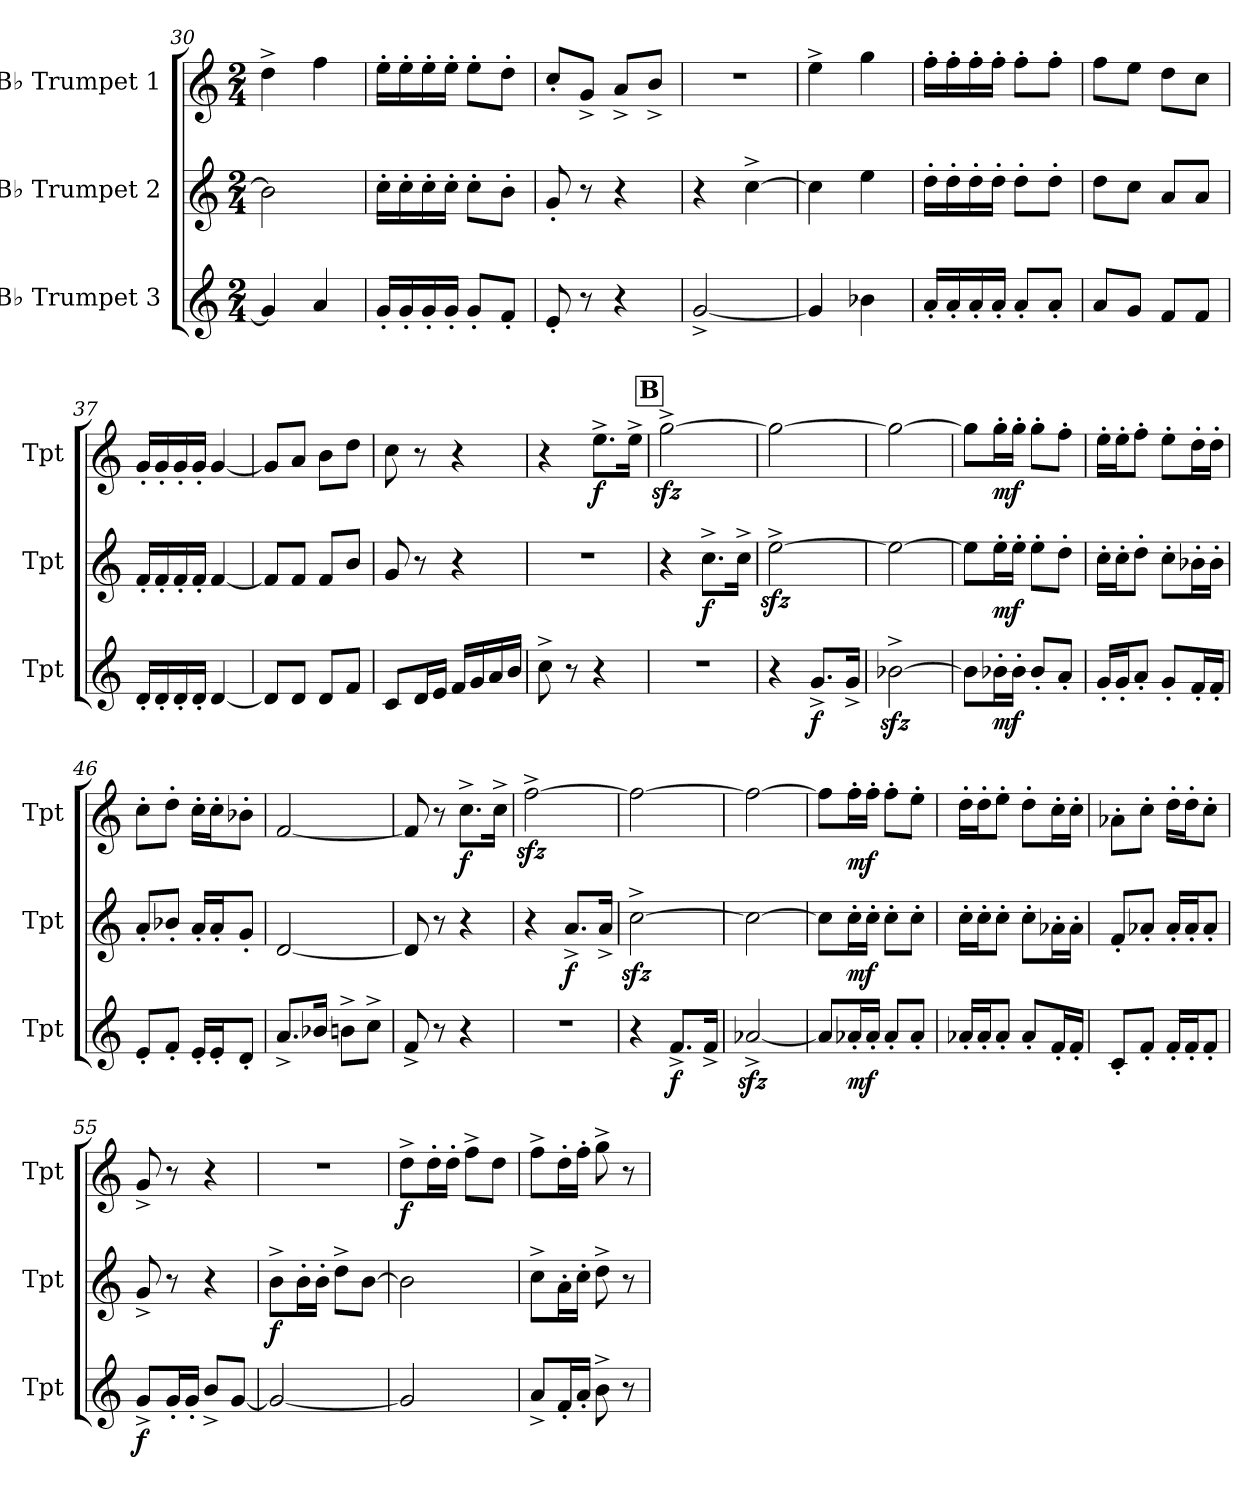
**kern	**dynam	**kern	**dynam	**kern	**dynam
*part3	*part3	*part2	*part2	*part1	*part1
*staff3	*staff3	*staff2	*staff2	*staff1	*staff1
*I"B♭ Trumpet 3	*	*I"B♭ Trumpet 2	*	*I"B♭ Trumpet 1	*
*I'Tpt	*	*I'Tpt	*	*I'Tpt	*
*clefG2	*	*clefG2	*	*clefG2	*
*ITrd1c2	*	*ITrd1c2	*	*ITrd1c2	*
*k[b-e-]	*	*k[b-e-]	*	*k[b-e-]	*
*M2/4	*	*M2/4	*	*M2/4	*
=30	=30	=30	=30	=30	=30
4f/]	.	2a\]	.	4cc^\	.
4g/	.	.	.	4ee-\	.
=31	=31	=31	=31	=31	=31
16f'/LL	.	16b-'\LL	.	16dd'\LL	.
16f'/	.	16b-'\	.	16dd'\	.
16f'/	.	16b-'\	.	16dd'\	.
16f'/JJ	.	16b-'\JJ	.	16dd'\JJ	.
8f'/L	.	8b-'\L	.	8dd'\L	.
8e-'/J	.	8a'\J	.	8cc'\J	.
=32	=32	=32	=32	=32	=32
8d'/	.	8f'/	.	8b-'/L	.
8r	.	8r	.	8f^/J	.
4r	.	4r	.	8g^/L	.
.	.	.	.	8a^/J	.
=33	=33	=33	=33	=33	=33
[2f^/	.	4r	.	2r	.
.	.	[4b-^\	.	.	.
!!LO:PB:g=z
=34	=34	=34	=34	=34	=34
4f/]	.	4b-\]	.	4dd^\	.
4a-X\	.	4dd\	.	4ff\	.
=35	=35	=35	=35	=35	=35
16g'/LL	.	16cc'\LL	.	16ee-'\LL	.
16g'/	.	16cc'\	.	16ee-'\	.
16g'/	.	16cc'\	.	16ee-'\	.
16g'/JJ	.	16cc'\JJ	.	16ee-'\JJ	.
8g'/L	.	8cc'\L	.	8ee-'\L	.
8g'/J	.	8cc'\J	.	8ee-'\J	.
=36	=36	=36	=36	=36	=36
8g/L	.	8cc\L	.	8ee-\L	.
8f/J	.	8b-\J	.	8dd\J	.
8e-/L	.	8g/L	.	8cc\L	.
8e-/J	.	8g/J	.	8b-\J	.
=37	=37	=37	=37	=37	=37
16c'/LL	.	16e-'/LL	.	16f'/LL	.
16c'/	.	16e-'/	.	16f'/	.
16c'/	.	16e-'/	.	16f'/	.
16c'/JJ	.	16e-'/JJ	.	16f'/JJ	.
[4c/	.	[4e-/	.	[4f/	.
=38	=38	=38	=38	=38	=38
8c/L]	.	8e-/L]	.	8f/L]	.
8c/J	.	8e-/J	.	8g/J	.
8c/L	.	8e-/L	.	8a\L	.
8e-/J	.	8a/J	.	8cc\J	.
=39	=39	=39	=39	=39	=39
8B-/L	.	8f/	.	8b-\	.
16c/L	.	8r	.	8r	.
16d/JJ	.	.	.	.	.
16e-/LL	.	4r	.	4r	.
16f/	.	.	.	.	.
16g/	.	.	.	.	.
16a/JJ	.	.	.	.	.
=40	=40	=40	=40	=40	=40
8b-^\	.	2r	.	4r	.
8r	.	.	.	.	.
!	!	!	!	!	!LO:DY:b
4r	.	.	.	8.dd^\L	f
.	.	.	.	16dd^\Jk	.
!!LO:REH:place=s1:a:B:fs=14:t=B
=41	=41	=41	=41	=41	=41
2r	.	4r	.	[2ffzz<^\	.
!	!	!	!LO:DY:b	!	!
.	.	8.b-^\L	f	.	.
.	.	16b-^\Jk	.	.	.
=42	=42	=42	=42	=42	=42
4r	.	[2ddzz<^\	.	2ff\_	.
!	!LO:DY:b	!	!	!	!
8.f^/L	f	.	.	.	.
16f^/Jk	.	.	.	.	.
!!LO:LB:g=z
=43	=43	=43	=43	=43	=43
[2a-Xzz<^\	.	2dd\_	.	2ff\_	.
=44	=44	=44	=44	=44	=44
8a-\L]	.	8dd\L]	.	8ff\L]	.
!	!LO:DY:b	!	!LO:DY:b	!	!LO:DY:b
16a-X'\L	mf	16dd'\L	mf	16ff'\L	mf
16a-'\JJ	.	16dd'\JJ	.	16ff'\JJ	.
8a-'/L	.	8dd'\L	.	8ff'\L	.
8g'/J	.	8cc'\J	.	8ee-'\J	.
=45	=45	=45	=45	=45	=45
16f'/LL	.	16b-'\LL	.	16dd'\LL	.
16f'/J	.	16b-'\J	.	16dd'\J	.
8g'/J	.	8cc'\J	.	8ee-'\J	.
8f'/L	.	8b-'\L	.	8dd'\L	.
16e-'/L	.	16a-X'\L	.	16cc'\L	.
16e-'/JJ	.	16a-'\JJ	.	16cc'\JJ	.
=46	=46	=46	=46	=46	=46
8d'/L	.	8g'/L	.	8b-'\L	.
8e-'/J	.	8a-X'/J	.	8cc'\J	.
16d'/LL	.	16g'/LL	.	16b-'\LL	.
16d'/J	.	16g'/J	.	16b-'\J	.
8c'/J	.	8f'/J	.	8a-X'\J	.
=47	=47	=47	=47	=47	=47
8.g^/L	.	[2c/	.	[2e-/	.
16a-X/Jk	.	.	.	.	.
8an^\L	.	.	.	.	.
8b-^\J	.	.	.	.	.
=48	=48	=48	=48	=48	=48
8e-^/	.	8c/]	.	8e-/]	.
8r	.	8r	.	8r	.
!	!	!	!	!	!LO:DY:b
4r	.	4r	.	8.b-^\L	f
.	.	.	.	16b-^\Jk	.
=49	=49	=49	=49	=49	=49
2r	.	4r	.	[2ee-zz<^\	.
!	!	!	!LO:DY:b	!	!
.	.	8.g^/L	f	.	.
.	.	16g^/Jk	.	.	.
=50	=50	=50	=50	=50	=50
4r	.	[2b-zz<^\	.	2ee-\_	.
!	!LO:DY:b	!	!	!	!
8.e-^/L	f	.	.	.	.
16e-^/Jk	.	.	.	.	.
!!LO:LB:g=z
=51	=51	=51	=51	=51	=51
[2g-Xzz<^/	.	2b-\_	.	2ee-\_	.
=52	=52	=52	=52	=52	=52
8g-/L]	.	8b-\L]	.	8ee-\L]	.
!	!LO:DY:b	!	!LO:DY:b	!	!LO:DY:b
16g-X'/L	mf	16b-'\L	mf	16ee-'\L	mf
16g-'/JJ	.	16b-'\JJ	.	16ee-'\JJ	.
8g-'/L	.	8b-'\L	.	8ee-'\L	.
8g-'/J	.	8b-'\J	.	8dd'\J	.
=53	=53	=53	=53	=53	=53
16g-X'/LL	.	16b-'\LL	.	16cc'\LL	.
16g-'/J	.	16b-'\J	.	16cc'\J	.
8g-'/J	.	8b-'\J	.	8dd'\J	.
8g-'/L	.	8b-'\L	.	8cc'\L	.
16e-'/L	.	16g-X'\L	.	16b-'\L	.
16e-'/JJ	.	16g-'\JJ	.	16b-'\JJ	.
=54	=54	=54	=54	=54	=54
8B-'/L	.	8e-'/L	.	8g-X'\L	.
8e-'/J	.	8g-X'/J	.	8b-'\J	.
16e-'/LL	.	16g-'/LL	.	16cc'\LL	.
16e-'/J	.	16g-'/J	.	16cc'\J	.
8e-'/J	.	8g-'/J	.	8b-'\J	.
=55	=55	=55	=55	=55	=55
!	!LO:DY:b	!	!	!	!
8f^/L	f	8f^/	.	8f^/	.
16f'/L	.	8r	.	8r	.
16f'/JJ	.	.	.	.	.
8a^/L	.	4r	.	4r	.
[8f/J	.	.	.	.	.
=56	=56	=56	=56	=56	=56
!	!	!	!LO:DY:b	!	!
2f/_	.	8a^\L	f	2r	.
.	.	16a'\L	.	.	.
.	.	16a'\JJ	.	.	.
.	.	8cc^\L	.	.	.
.	.	[8a\J	.	.	.
=57	=57	=57	=57	=57	=57
!	!	!	!	!	!LO:DY:b
2f/]	.	2a\]	.	8cc^\L	f
.	.	.	.	16cc'\L	.
.	.	.	.	16cc'\JJ	.
.	.	.	.	8ee-^\L	.
.	.	.	.	8cc\J	.
=58	=58	=58	=58	=58	=58
8g^/L	.	8b-^\L	.	8ee-^\L	.
16e-'/L	.	16g'\L	.	16cc'\L	.
16g'/JJ	.	16b-'\JJ	.	16ee-'\JJ	.
8a^\	.	8cc^\	.	8ff^\	.
8r	.	8r	.	8r	.
=	=	=	=	=	=
*-	*-	*-	*-	*-	*-
